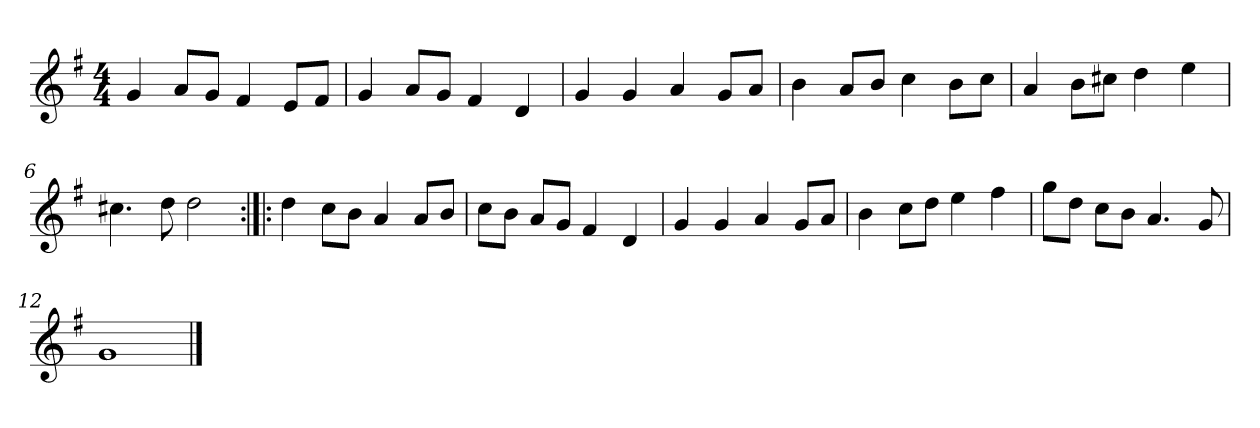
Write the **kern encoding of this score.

**kern
*part1
*staff1
*clefG2
*k[f#]
*G:
*M4/4
*MM120
=1
4g
8a/L
8g/J
4f#
8e/L
8f#/J
=2
4g
8a/L
8g/J
4f#
4d
=3
4g
4g
4a
8g/L
8a/J
=4
4b
8a/L
8b/J
4cc
8b\L
8cc\J
=5
4a
8b\L
8cc#X\J
4dd
4ee
=6
4.cc#X
8dd
2dd
=7:|!|:
4dd
8cc\L
8b\J
4a
8a/L
8b/J
=8
8cc\L
8b\J
8a/L
8g/J
4f#
4d
=9
4g
4g
4a
8g/L
8a/J
=10
4b
8cc\L
8dd\J
4ee
4ff#
=11
8gg\L
8dd\J
8cc\L
8b\J
4.a
8g
=12
1g
==
*-
